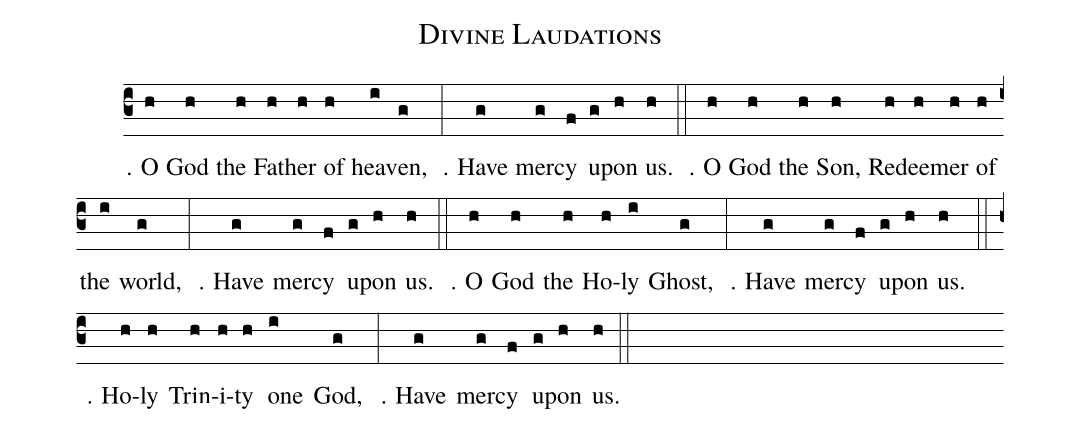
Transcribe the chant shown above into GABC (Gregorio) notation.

name: Divine Laudations;
%%
(c3)℣. O(h) God(h) the(h) Fa(h)ther(h) of(h) heav(i)en,(g) (:) ℟. Have(g) mer(g)cy(f) up(g)on(h) us.(h) (::) ℣. O(h) God(h) the(h) Son,(h) Re(h)deem(h)er(h) of(h) the(i) world,(g) (:) ℟. Have(g) mer(g)cy(f) up(g)on(h) us.(h) (::) ℣. O(h) God(h) the(h) Ho(h)ly(i) Ghost,(g) (:) ℟. Have(g) mer(g)cy(f) up(g)on(h) us.(h) (::) ℣. Ho(h)ly(h) Trin(h)i(h)ty(h) one(i) God,(g) (:) ℟. Have(g) mer(g)cy(f) up(g)on(h) us.(h) (::)
